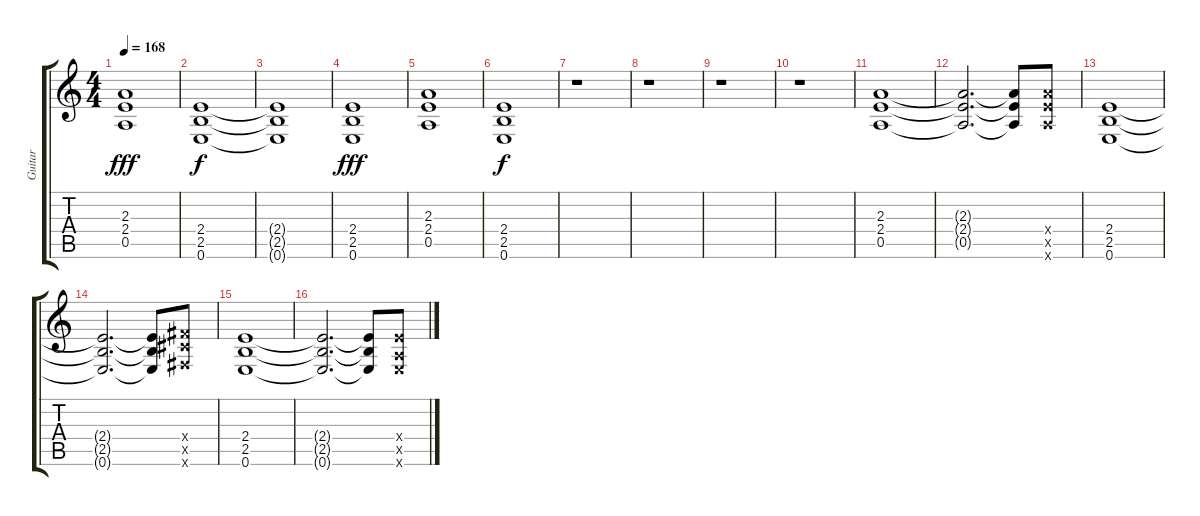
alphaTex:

\track ("Guitar" "Guitar") {instrument overdrivenguitar}
\staff {score tabs}
\tuning (E4 B3 G3 D3 A2 E2) {hide}
\ts (4 4)
\tempo 168
\clef g2
\ks c
(2.3 2.4 0.5).1{dy fff} |
(2.4 2.5 0.6).1{dy f} |
(2.4{t} 2.5{t} 0.6{t}).1 |
(2.4 2.5 0.6).1{dy fff} |
(2.3 2.4 0.5).1 |
(2.4 2.5 0.6).1{dy f} |
r.1 |
r.1 |
r.1 |
r.1 |
(2.3 2.4 0.5).1 |
(2.3{t} 2.4{t} 0.5{t}).2{d} (2.3{t} 2.4{t} 0.5{t}).8 (7.4{x} 7.5{x} 5.6{x}).8 |
(2.4 2.5 0.6).1 |
(2.4{t} 2.5{t} 0.6{t}).2{d} (2.4{t} 2.5{t} 0.6{t}).8 (4.4{x} 4.5{x} 2.6{x}).8 |
(2.4 2.5 0.6).1 |
(2.4{t} 2.5{t} 0.6{t}).2{d} (2.4{t} 2.5{t} 0.6{t}).8 (2.4{x} 0.5{x} 0.6{x}).8
